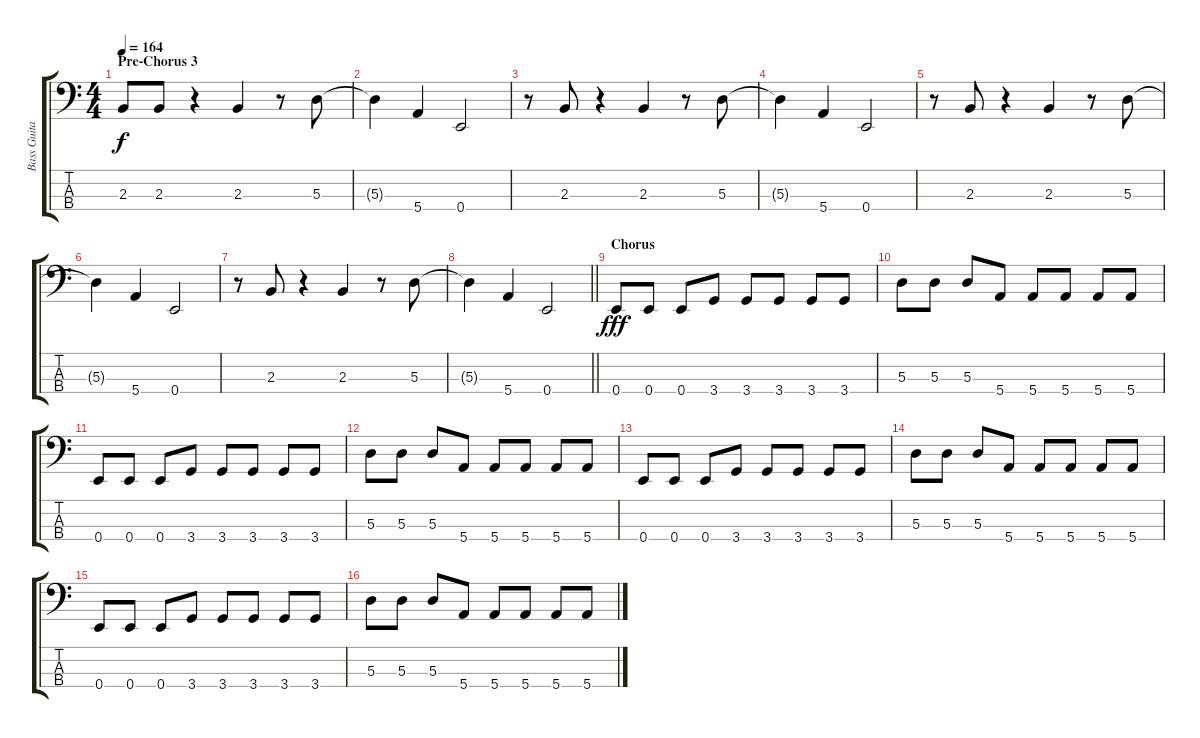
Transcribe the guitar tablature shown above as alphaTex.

\track ("Bass Guitar " "Bass Guita") {instrument electricbasspick}
\staff {score tabs}
\tuning (G2 D2 A1 E1) {hide}
\ts (4 4)
\section ("" "Pre-Chorus 3")
\tempo 164
\clef f4
\ks c
2.3.8{dy f} 2.3.8 r.4 2.3.4 r.8 5.3.8 |
5.3{t}.4 5.4.4 0.4.2 |
r.8 2.3.8 r.4 2.3.4 r.8 5.3.8 |
5.3{t}.4 5.4.4 0.4.2 |
r.8 2.3.8 r.4 2.3.4 r.8 5.3.8 |
5.3{t}.4 5.4.4 0.4.2 |
r.8 2.3.8 r.4 2.3.4 r.8 5.3.8 |
\barLineRight lightlight
5.3{t}.4 5.4.4 0.4.2 |
\section ("" "Chorus")
0.4.8{dy fff} 0.4.8 0.4.8 3.4.8 3.4.8 3.4.8 3.4.8 3.4.8 |
5.3.8 5.3.8 5.3.8 5.4.8 5.4.8 5.4.8 5.4.8 5.4.8 |
0.4.8 0.4.8 0.4.8 3.4.8 3.4.8 3.4.8 3.4.8 3.4.8 |
5.3.8 5.3.8 5.3.8 5.4.8 5.4.8 5.4.8 5.4.8 5.4.8 |
0.4.8 0.4.8 0.4.8 3.4.8 3.4.8 3.4.8 3.4.8 3.4.8 |
5.3.8 5.3.8 5.3.8 5.4.8 5.4.8 5.4.8 5.4.8 5.4.8 |
0.4.8 0.4.8 0.4.8 3.4.8 3.4.8 3.4.8 3.4.8 3.4.8 |
5.3.8 5.3.8 5.3.8 5.4.8 5.4.8 5.4.8 5.4.8 5.4.8
